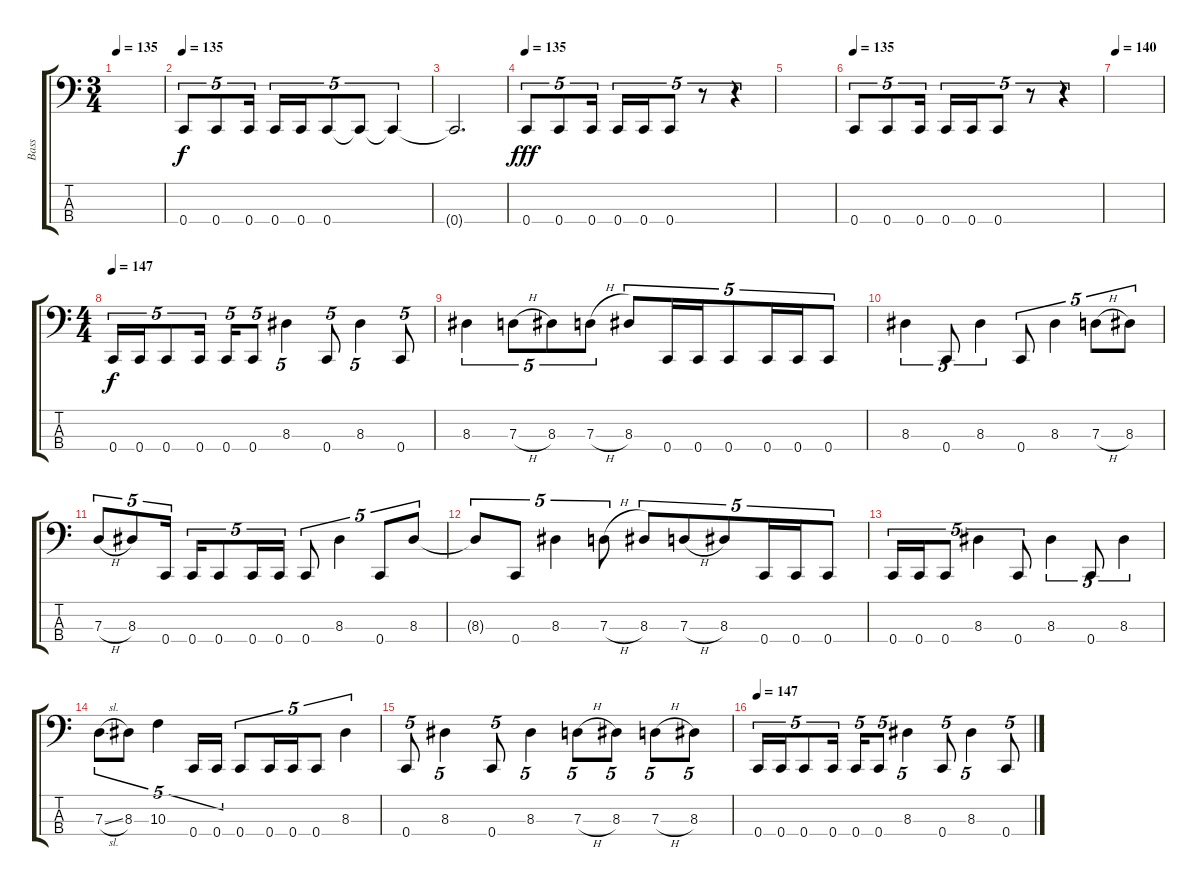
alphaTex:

\track ("Bass" "Bass") {instrument electricbasspick}
\staff {score tabs}
\tuning (F2 C2 G1 C1) {hide}
\ts (3 4)
\tempo 135
\clef f4
\ks c
|
\tempo 135
0.4.8{tu (5 4)} 0.4.8{tu (5 4)} 0.4.16{tu (5 4)} 0.4.16{tu (5 4)} 0.4.16{tu (5 4)} 0.4.8{tu (5 4)} 0.4{t}.8{tu (5 4) dy f} 0.4{t}.4{tu (5 4)} |
0.4{t}.2{d} |
\tempo 135
0.4.8{tu (5 4) dy fff} 0.4.8{tu (5 4)} 0.4.16{tu (5 4)} 0.4.16{tu (5 4)} 0.4.16{tu (5 4)} 0.4.8{tu (5 4)} r.8{tu (5 4)} r.4{tu (5 4)} |
|
\tempo 135
0.4.8{tu (5 4)} 0.4.8{tu (5 4)} 0.4.16{tu (5 4)} 0.4.16{tu (5 4)} 0.4.16{tu (5 4)} 0.4.8{tu (5 4)} r.8{tu (5 4)} r.4{tu (5 4)} |
\tempo 140
|
\ts (4 4)
\tempo 147
0.4.16{tu (5 4) dy f} 0.4.16{tu (5 4)} 0.4.8{tu (5 4)} 0.4.16{tu (5 4)} 0.4.16{tu (5 4)} 0.4.8{tu (5 4)} 8.3.4{tu (5 4)} 0.4.8{tu (5 4)} 8.3.4{tu (5 4)} 0.4.8{tu (5 4)} |
8.3.4{tu (5 4)} 7.3{h}.8{tu (5 4)} 8.3.8{tu (5 4)} 7.3{h}.8{tu (5 4)} 8.3.8{tu (5 4)} 0.4.16{tu (5 4)} 0.4.16{tu (5 4)} 0.4.8{tu (5 4)} 0.4.16{tu (5 4)} 0.4.16{tu (5 4)} 0.4.8{tu (5 4)} |
8.3.4{tu (5 4)} 0.4.8{tu (5 4)} 8.3.4{tu (5 4)} 0.4.8{tu (5 4)} 8.3.4{tu (5 4)} 7.3{h}.8{tu (5 4)} 8.3.8{tu (5 4)} |
7.3{h}.8{tu (5 4)} 8.3.8{tu (5 4)} 0.4.16{tu (5 4)} 0.4.16{tu (5 4)} 0.4.8{tu (5 4)} 0.4.16{tu (5 4)} 0.4.16{tu (5 4)} 0.4.8{tu (5 4)} 8.3.4{tu (5 4)} 0.4.8{tu (5 4)} 8.3.8{tu (5 4)} |
8.3{t}.8{tu (5 4)} 0.4.8{tu (5 4)} 8.3.4{tu (5 4)} 7.3{h}.8{tu (5 4)} 8.3.8{tu (5 4)} 7.3{h}.8{tu (5 4)} 8.3.8{tu (5 4)} 0.4.16{tu (5 4)} 0.4.16{tu (5 4)} 0.4.8{tu (5 4)} |
0.4.16{tu (5 4)} 0.4.16{tu (5 4)} 0.4.8{tu (5 4)} 8.3.4{tu (5 4)} 0.4.8{tu (5 4)} 8.3.4{tu (5 4)} 0.4.8{tu (5 4)} 8.3.4{tu (5 4)} |
7.3{sl}.8{tu (5 4)} 8.3.8{tu (5 4)} 10.3.4{tu (5 4)} 0.4.16{tu (5 4)} 0.4.16{tu (5 4)} 0.4.8{tu (5 4)} 0.4.16{tu (5 4)} 0.4.16{tu (5 4)} 0.4.8{tu (5 4)} 8.3.4{tu (5 4)} |
0.4.8{tu (5 4)} 8.3.4{tu (5 4)} 0.4.8{tu (5 4)} 8.3.4{tu (5 4)} 7.3{h}.8{tu (5 4)} 8.3.8{tu (5 4)} 7.3{h}.8{tu (5 4)} 8.3.8{tu (5 4)} |
\tempo 147
0.4.16{tu (5 4)} 0.4.16{tu (5 4)} 0.4.8{tu (5 4)} 0.4.16{tu (5 4)} 0.4.16{tu (5 4)} 0.4.8{tu (5 4)} 8.3.4{tu (5 4)} 0.4.8{tu (5 4)} 8.3.4{tu (5 4)} 0.4.8{tu (5 4)}
